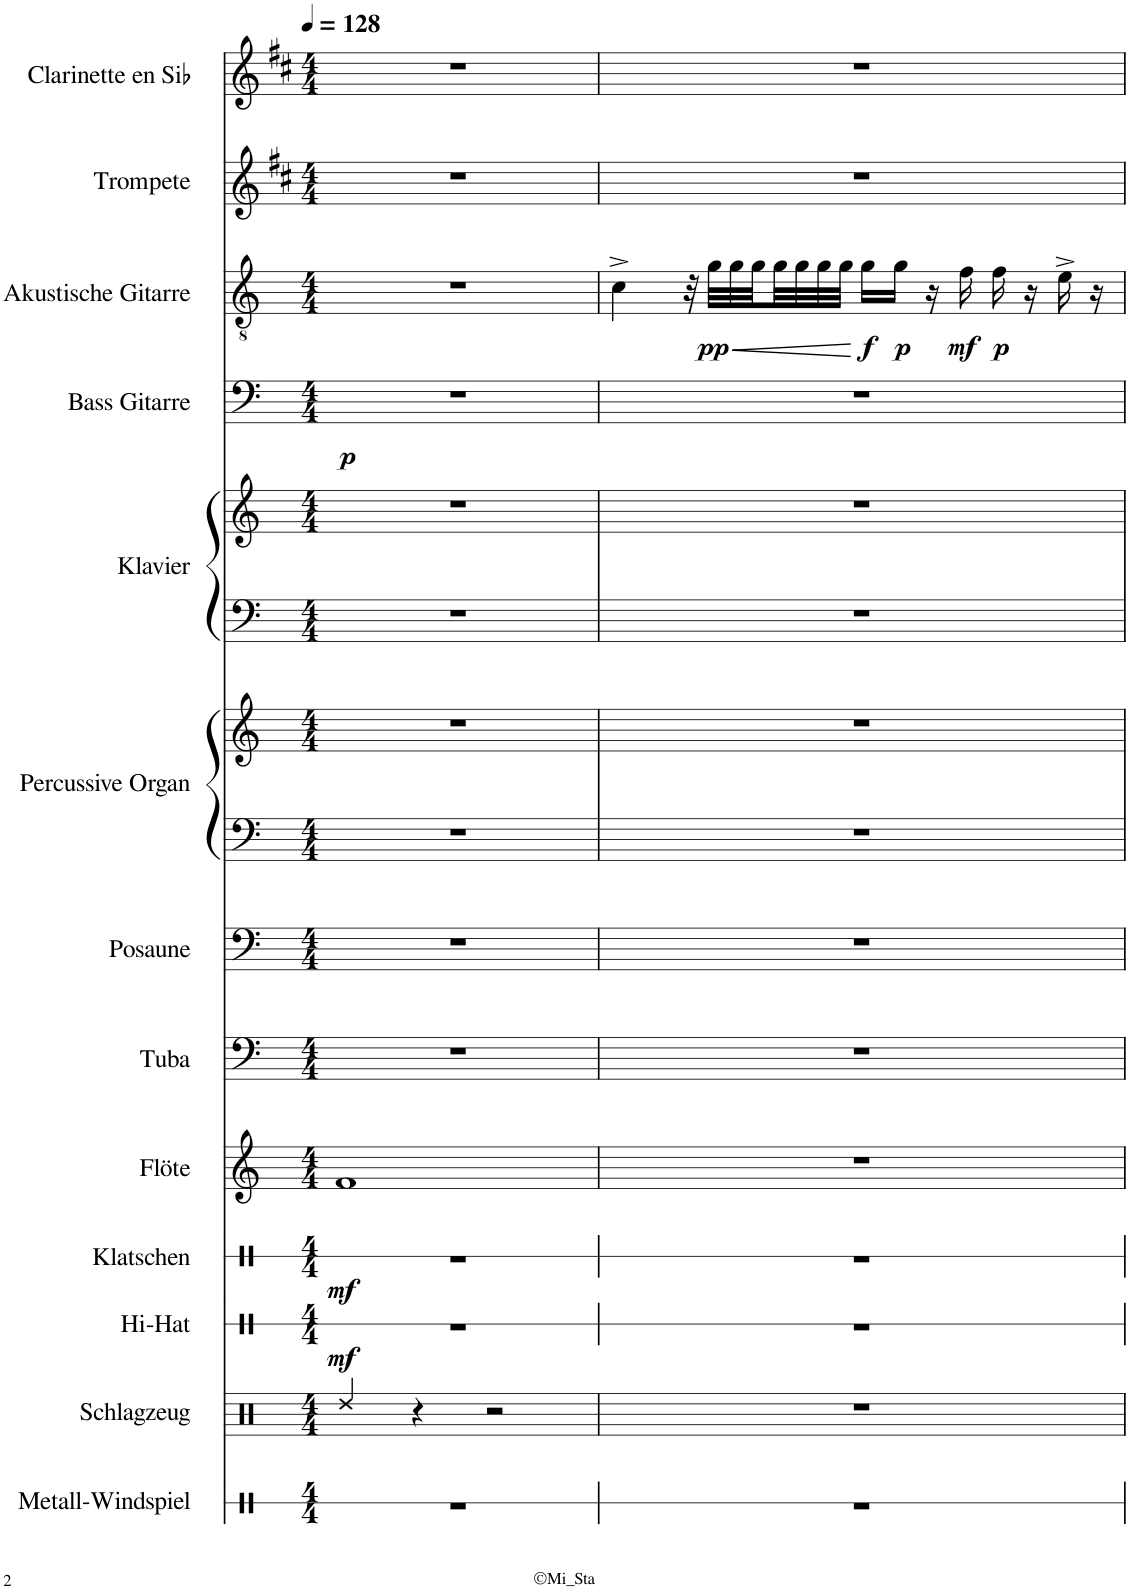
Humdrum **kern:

**kern	**kern	**kern	**dynam	**kern	**dynam	**kern	**kern	**kern	**kern	**kern	**kern	**kern	**kern	**dynam	**kern	**dynam	**kern	**kern
*part13	*part12	*part11	*part11	*part10	*part10	*part9	*part8	*part7	*part6	*part6	*part5	*part5	*part4	*part4	*part3	*part3	*part2	*part1
*staff15	*staff14	*staff13	*staff13	*staff12	*staff12	*staff11	*staff10	*staff9	*staff8	*staff7	*staff6	*staff5	*staff4	*staff4	*staff3	*staff3	*staff2	*staff1
*I"Metall-Windspiel	*I"Schlagzeug	*I"Hi-Hat	*	*I"Klatschen	*	*I"Flöte	*I"Tuba	*I"Posaune	*I"Percussive Organ	*	*I"Klavier	*	*I"Bass Gitarre	*	*I"Akustische Gitarre	*	*I"Trompete	*I"Clarinette en Sib
*I'Met.-Wn.sp.	*I'Slzg.	*I'Hi-Hat	*	*I'Klt.	*	*I'Fl.	*I'Tba.	*I'Psn.	*I'Perc. Org.	*	*I'Klav.	*	*I'B.-Git.	*	*I'Git.	*	*I'Tpt.	*I'Clar. Sib
*stria1	*	*stria1	*	*stria1	*	*	*	*	*	*	*	*	*	*	*	*	*	*
*clefX	*clefX	*clefX	*	*clefX	*	*clefG2	*clefF4	*clefF4	*clefF4	*clefG2	*clefF4	*clefG2	*clefF4	*	*clefGv2	*	*clefG2	*clefG2
*	*	*	*	*	*	*	*	*	*	*	*	*	*Trd7c12	*	*	*	*Trd1c2	*Trd1c2
*k[]	*k[]	*k[]	*	*k[]	*	*k[]	*k[]	*k[]	*k[]	*k[]	*k[]	*k[]	*k[]	*	*k[]	*	*k[f#c#]	*k[f#c#]
*M4/4	*M4/4	*M4/4	*	*M4/4	*	*M4/4	*M4/4	*M4/4	*M4/4	*M4/4	*M4/4	*M4/4	*M4/4	*	*M4/4	*	*M4/4	*M4/4
*MM128	*MM128	*MM128	*	*MM128	*	*MM128	*MM128	*MM128	*MM128	*MM128	*MM128	*MM128	*MM128	*	*MM128	*	*MM128	*MM128
=1	=1	=1	=1	=1	=1	=1	=1	=1	=1	=1	=1	=1	=1	=1	=1	=1	=1	=1
!	!	!	!LO:DY:b	!	!LO:DY:b	!	!	!	!	!	!	!	!	!LO:DY:b	!	!	!	!
1r	4Rdd/	1r	mf	1r	mf	1f	1r	1r	1r	1r	1r	1r	1r	p	1r	.	1r	1r
.	4r	.	.	.	.	.	.	.	.	.	.	.	.	.	.	.	.	.
.	2r	.	.	.	.	.	.	.	.	.	.	.	.	.	.	.	.	.
=2	=2	=2	=2	=2	=2	=2	=2	=2	=2	=2	=2	=2	=2	=2	=2	=2	=2	=2
1r	1r	1r	.	1r	.	1r	1r	1r	1r	1r	1r	1r	1r	.	4c^\	.	1r	1r
.	.	.	.	.	.	.	.	.	.	.	.	.	.	.	32r	.	.	.
!	!	!	!	!	!	!	!	!	!	!	!	!	!	!	!	!LO:HP:b	!	!
!	!	!	!	!	!	!	!	!	!	!	!	!	!	!	!	!LO:DY:n=1:b	!	!
.	.	.	.	.	.	.	.	.	.	.	.	.	.	.	32g\LLL	< pp	.	.
.	.	.	.	.	.	.	.	.	.	.	.	.	.	.	32g\	.	.	.
.	.	.	.	.	.	.	.	.	.	.	.	.	.	.	32g\	.	.	.
.	.	.	.	.	.	.	.	.	.	.	.	.	.	.	32g\	.	.	.
.	.	.	.	.	.	.	.	.	.	.	.	.	.	.	32g\	.	.	.
.	.	.	.	.	.	.	.	.	.	.	.	.	.	.	32g\	.	.	.
.	.	.	.	.	.	.	.	.	.	.	.	.	.	.	32g\JJJ	.	.	.
!	!	!	!	!	!	!	!	!	!	!	!	!	!	!	!	!LO:DY:n=2:b	!	!
.	.	.	.	.	.	.	.	.	.	.	.	.	.	.	16g\LL	[ f	.	.
!	!	!	!	!	!	!	!	!	!	!	!	!	!	!	!	!LO:DY:n=3:b	!	!
.	.	.	.	.	.	.	.	.	.	.	.	.	.	.	16g\JJ	p	.	.
.	.	.	.	.	.	.	.	.	.	.	.	.	.	.	16r	.	.	.
!	!	!	!	!	!	!	!	!	!	!	!	!	!	!	!	!LO:DY:n=4:b	!	!
.	.	.	.	.	.	.	.	.	.	.	.	.	.	.	16f\	mf	.	.
!	!	!	!	!	!	!	!	!	!	!	!	!	!	!	!	!LO:DY:n=5:b	!	!
.	.	.	.	.	.	.	.	.	.	.	.	.	.	.	16f\	p	.	.
.	.	.	.	.	.	.	.	.	.	.	.	.	.	.	16r	.	.	.
.	.	.	.	.	.	.	.	.	.	.	.	.	.	.	16e^\	.	.	.
.	.	.	.	.	.	.	.	.	.	.	.	.	.	.	16r	.	.	.
=	=	=	=	=	=	=	=	=	=	=	=	=	=	=	=	=	=	=
*-	*-	*-	*-	*-	*-	*-	*-	*-	*-	*-	*-	*-	*-	*-	*-	*-	*-	*-
